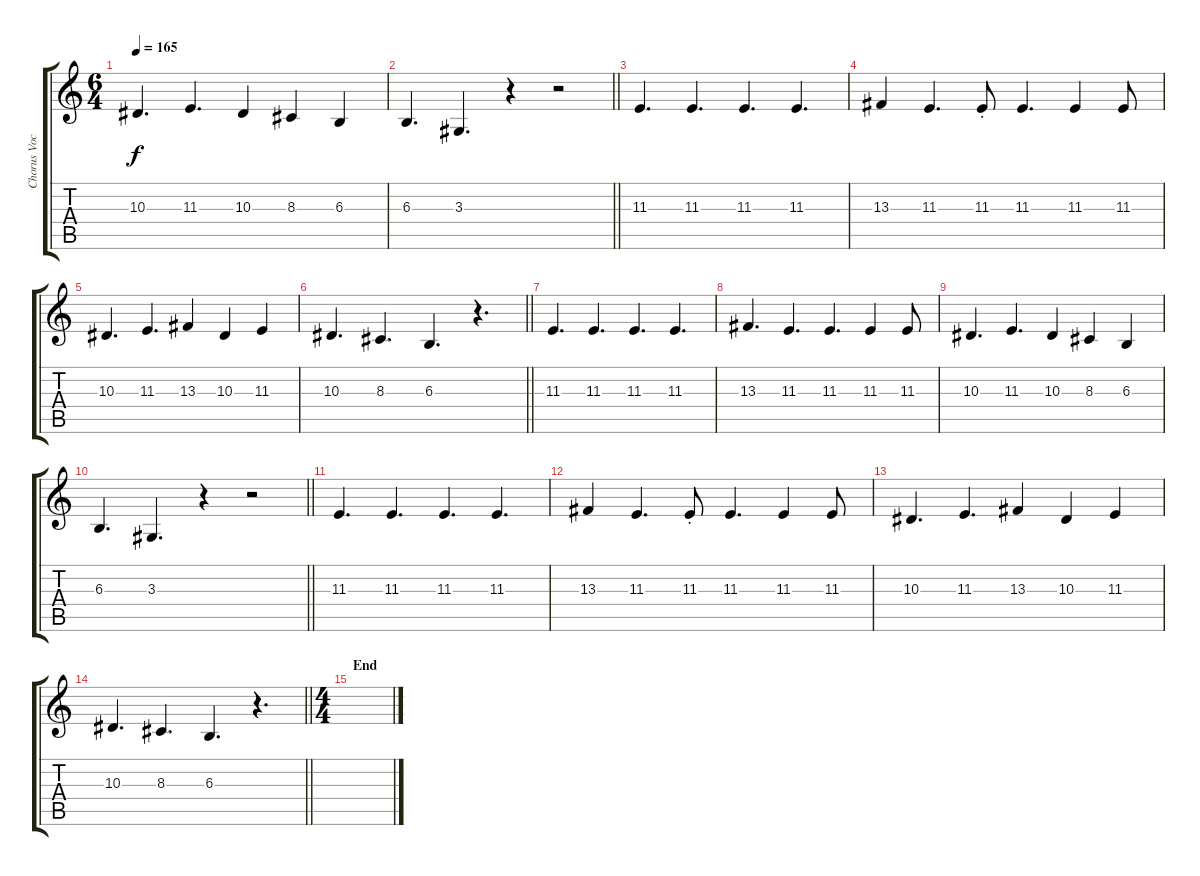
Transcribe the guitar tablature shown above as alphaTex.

\track ("Chorus Vocals I" "Chorus Voc") {instrument pad4choir}
\staff {score tabs}
\tuning (D4 A3 F3 C3 G2 C2) {hide}
\ts (6 4)
\tempo 165
\clef g2
\ks c
10.3.4{d dy f} 11.3.4{d} 10.3.4 8.3.4 6.3.4 |
\barLineRight lightlight
6.3.4{d} 3.3.4{d} r.4 r.2 |
\section ("" "")
11.3.4{d} 11.3.4{d} 11.3.4{d} 11.3.4{d} |
13.3.4 11.3.4{d} 11.3{st}.8 11.3.4{d} 11.3.4 11.3.8 |
10.3.4{d} 11.3.4{d} 13.3.4 10.3.4 11.3.4 |
\barLineRight lightlight
10.3.4{d} 8.3.4{d} 6.3.4{d} r.4{d} |
\section ("" "")
11.3.4{d} 11.3.4{d} 11.3.4{d} 11.3.4{d} |
13.3.4{d} 11.3.4{d} 11.3.4{d} 11.3.4 11.3.8 |
10.3.4{d} 11.3.4{d} 10.3.4 8.3.4 6.3.4 |
\barLineRight lightlight
6.3.4{d} 3.3.4{d} r.4 r.2 |
\section ("" "")
11.3.4{d} 11.3.4{d} 11.3.4{d} 11.3.4{d} |
13.3.4 11.3.4{d} 11.3{st}.8 11.3.4{d} 11.3.4 11.3.8 |
10.3.4{d} 11.3.4{d} 13.3.4 10.3.4 11.3.4 |
\barLineRight lightlight
10.3.4{d} 8.3.4{d} 6.3.4{d} r.4{d} |
\ts (4 4)
\section ("" "End")
